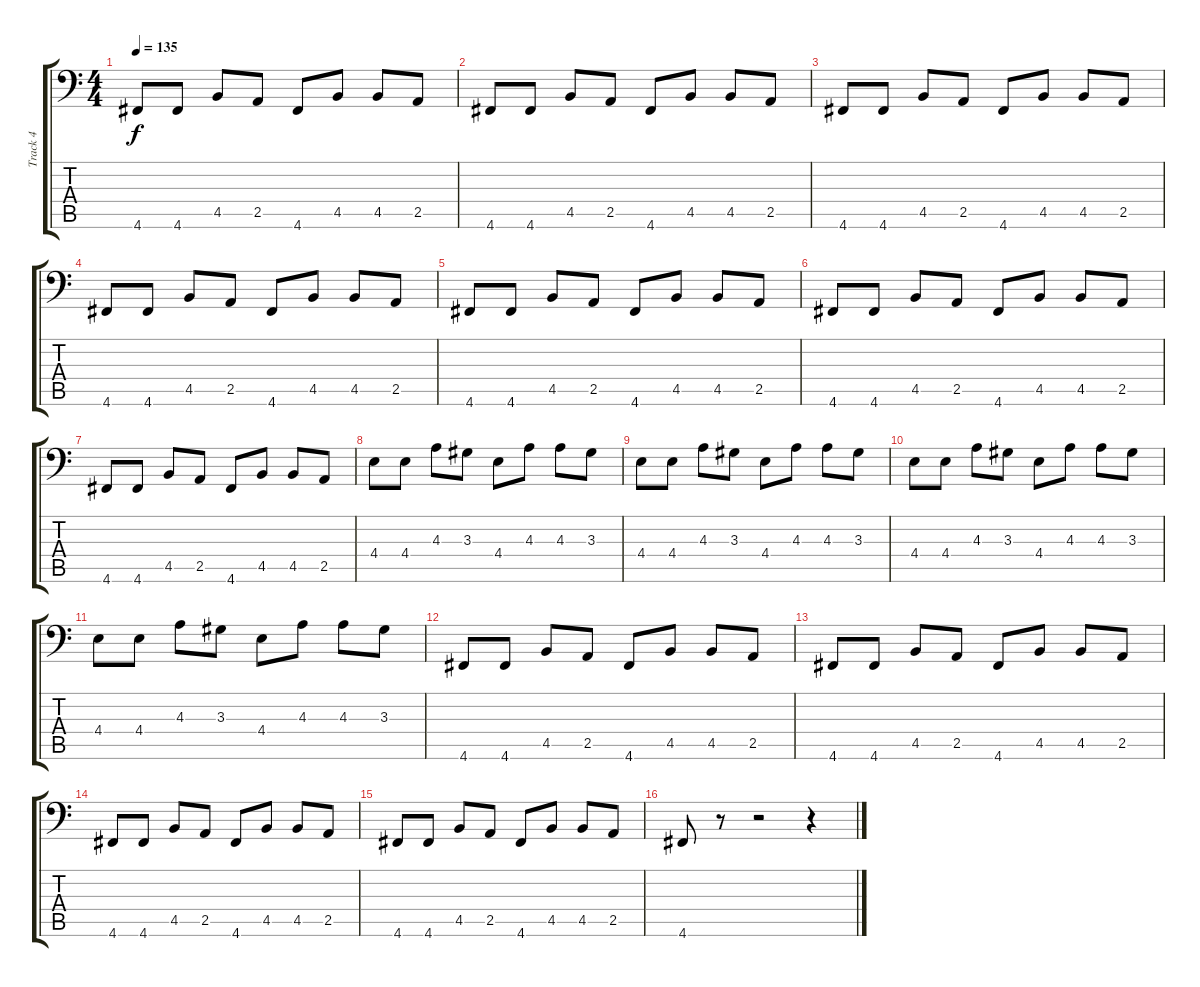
\track ("Track 4" "Track 4") {instrument synthbass2}
\staff {score tabs}
\tuning (D3 A2 F2 C2 G1 D1) {hide}
\ts (4 4)
\tempo 135
\clef f4
\ks c
4.6.8{dy f} 4.6.8 4.5.8 2.5.8 4.6.8 4.5.8 4.5.8 2.5.8 |
4.6.8 4.6.8 4.5.8 2.5.8 4.6.8 4.5.8 4.5.8 2.5.8 |
4.6.8 4.6.8 4.5.8 2.5.8 4.6.8 4.5.8 4.5.8 2.5.8 |
4.6.8 4.6.8 4.5.8 2.5.8 4.6.8 4.5.8 4.5.8 2.5.8 |
4.6.8 4.6.8 4.5.8 2.5.8 4.6.8 4.5.8 4.5.8 2.5.8 |
4.6.8 4.6.8 4.5.8 2.5.8 4.6.8 4.5.8 4.5.8 2.5.8 |
4.6.8 4.6.8 4.5.8 2.5.8 4.6.8 4.5.8 4.5.8 2.5.8 |
4.4.8 4.4.8 4.3.8 3.3.8 4.4.8 4.3.8 4.3.8 3.3.8 |
4.4.8 4.4.8 4.3.8 3.3.8 4.4.8 4.3.8 4.3.8 3.3.8 |
4.4.8 4.4.8 4.3.8 3.3.8 4.4.8 4.3.8 4.3.8 3.3.8 |
4.4.8 4.4.8 4.3.8 3.3.8 4.4.8 4.3.8 4.3.8 3.3.8 |
4.6.8 4.6.8 4.5.8 2.5.8 4.6.8 4.5.8 4.5.8 2.5.8 |
4.6.8 4.6.8 4.5.8 2.5.8 4.6.8 4.5.8 4.5.8 2.5.8 |
4.6.8 4.6.8 4.5.8 2.5.8 4.6.8 4.5.8 4.5.8 2.5.8 |
4.6.8 4.6.8 4.5.8 2.5.8 4.6.8 4.5.8 4.5.8 2.5.8 |
4.6.8 r.8 r.2 r.4
